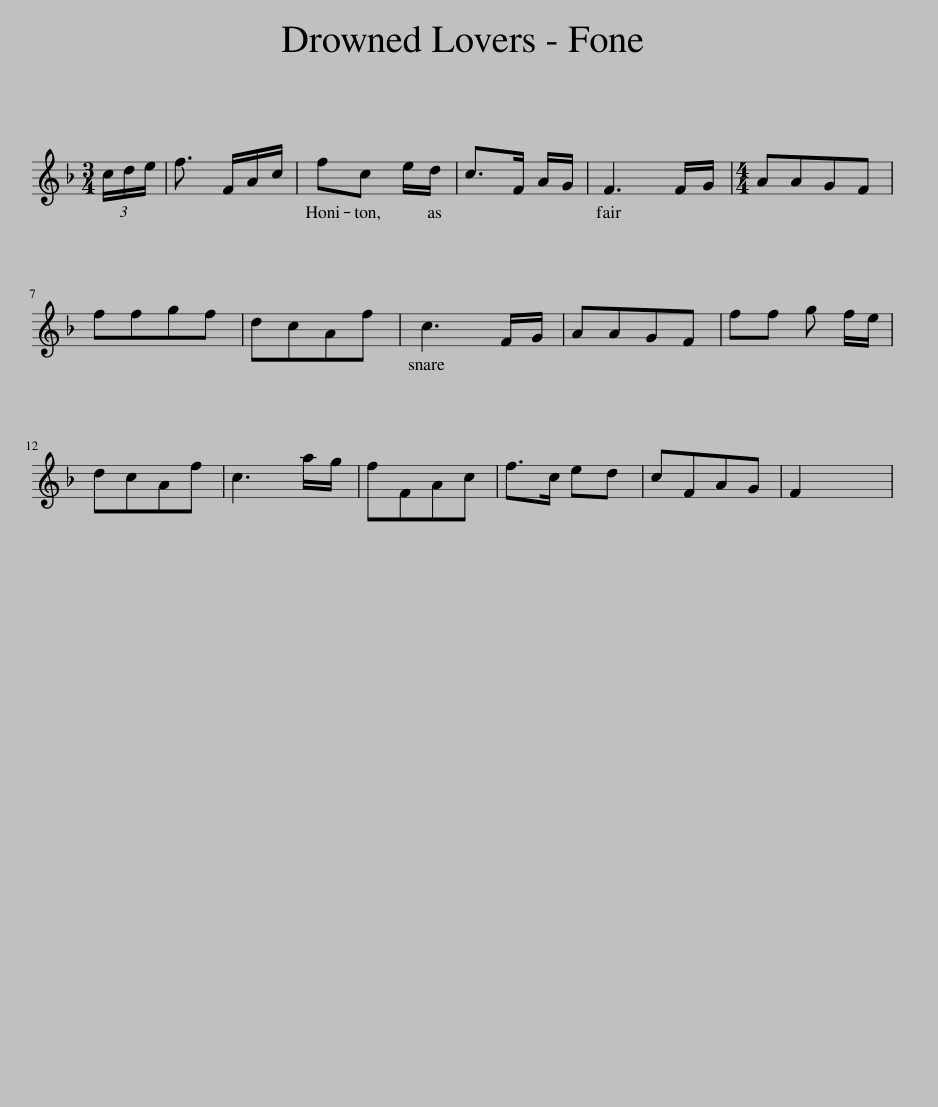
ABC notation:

X:1
L:1/8
M:3/4
I:linebreak $
K:F
V:1 treble
V:1
 (3c/d/e/ | f3/2 F/A/c/ | fc e/d/ | c>F A/G/ | F3 F/G/ | %5
[M:4/4] AAGF |$ ffgf | dcAf | c3 F/G/ | AAGF | %10
 ff g f/e/ |$ dcAf | c3 a/g/ | fFAc | f>c ed | %15
 cFAG | F2 x2 | %17
